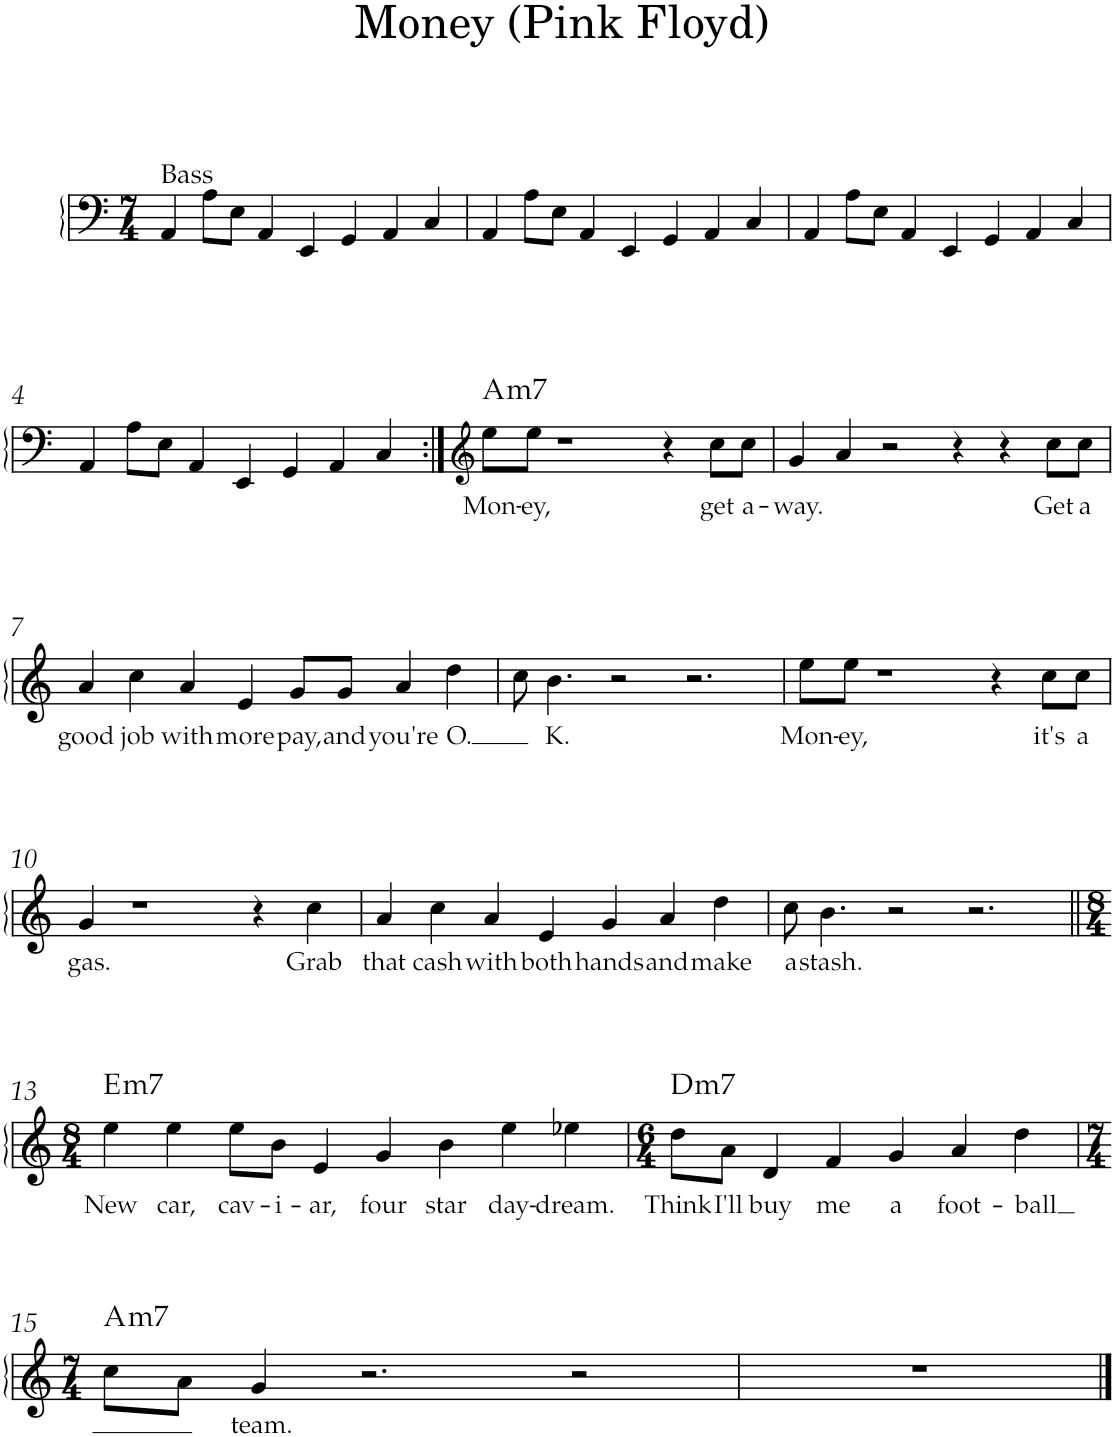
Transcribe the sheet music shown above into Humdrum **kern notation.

**kern	**text	**harte
*part1	*part1	*part1
*staff1	*staff1	*
*I"P1	*	*
*clefF4	*	*
*k[]	*	*
*M7/4	*	*
=1	=1	=1
!LO:TX:a:t=Bass	!	!
4AA/	.	.
8A\L	.	.
8E\J	.	.
4AA/	.	.
4EE/	.	.
4GG/	.	.
4AA/	.	.
4C/	.	.
=2	=2	=2
4AA/	.	.
8A\L	.	.
8E\J	.	.
4AA/	.	.
4EE/	.	.
4GG/	.	.
4AA/	.	.
4C/	.	.
=3	=3	=3
4AA/	.	.
8A\L	.	.
8E\J	.	.
4AA/	.	.
4EE/	.	.
4GG/	.	.
4AA/	.	.
4C/	.	.
!!LO:LB:g=z
=4	=4	=4
4AA/	.	.
8A\L	.	.
8E\J	.	.
4AA/	.	.
4EE/	.	.
4GG/	.	.
4AA/	.	.
4C/	.	.
=5:|!	=5:|!	=5:|!
*clefG2	*	*
!	!LO:LY:b	!LO:H:kt=m7
8ee\L	Mon-	A:min7
!	!LO:LY:b	!
8ee\J	-ey,	.
1r	.	.
4r	.	.
!	!LO:LY:b	!
8cc\L	get	.
!	!LO:LY:b	!
8cc\J	a-	.
=6	=6	=6
!	!LO:LY:b	!
4g/	-way.	.
4a/	.	.
2r	.	.
4r	.	.
4r	.	.
!	!LO:LY:b	!
8cc\L	Get	.
!	!LO:LY:b	!
8cc\J	a	.
!!LO:LB:g=z
=7	=7	=7
!	!LO:LY:b	!
4a/	good	.
!	!LO:LY:b	!
4cc\	job	.
!	!LO:LY:b	!
4a/	with	.
!	!LO:LY:b	!
4e/	more	.
!	!LO:LY:b	!
8g/L	pay,	.
!	!LO:LY:b	!
8g/J	and	.
!	!LO:LY:b	!
4a/	you're	.
!	!LO:LY:b	!
4dd\	O.	.
=8	=8	=8
8cc\	.	.
!	!LO:LY:b	!
4.b\	K.	.
2r	.	.
2.r	.	.
=9	=9	=9
!	!LO:LY:b	!
8ee\L	Mon-	.
!	!LO:LY:b	!
8ee\J	-ey,	.
1r	.	.
4r	.	.
!	!LO:LY:b	!
8cc\L	it's	.
!	!LO:LY:b	!
8cc\J	a	.
!!LO:LB:g=z
=10	=10	=10
!	!LO:LY:b	!
4g/	gas.	.
1r	.	.
4r	.	.
!	!LO:LY:b	!
4cc\	Grab	.
=11	=11	=11
!	!LO:LY:b	!
4a/	that	.
!	!LO:LY:b	!
4cc\	cash	.
!	!LO:LY:b	!
4a/	with	.
!	!LO:LY:b	!
4e/	both	.
!	!LO:LY:b	!
4g/	hands	.
!	!LO:LY:b	!
4a/	and	.
!	!LO:LY:b	!
4dd\	make	.
=12	=12	=12
!	!LO:LY:b	!
8cc\	a	.
!	!LO:LY:b	!
4.b\	stash.	.
2r	.	.
2.r	.	.
!!LO:LB:g=z
=13||	=13||	=13||
*M8/4	*	*
!	!LO:LY:b	!LO:H:kt=m7
4ee\	New	E:min7
!	!LO:LY:b	!
4ee\	car,	.
!	!LO:LY:b	!
8ee\L	cav-	.
!	!LO:LY:b	!
8b\J	-i-	.
!	!LO:LY:b	!
4e/	-ar,	.
!	!LO:LY:b	!
4g/	four	.
!	!LO:LY:b	!
4b\	star	.
!	!LO:LY:b	!
4ee\	day-	.
!	!LO:LY:b	!
4ee-X\	-dream.	.
=14	=14	=14
*M6/4	*	*
!	!LO:LY:b	!LO:H:kt=m7
8dd\L	Think	D:min7
!	!LO:LY:b	!
8a\J	I'll	.
!	!LO:LY:b	!
4d/	buy	.
!	!LO:LY:b	!
4f/	me	.
!	!LO:LY:b	!
4g/	a	.
!	!LO:LY:b	!
4a/	foot-	.
!	!LO:LY:b	!
4dd\	-ball	.
!!LO:LB:g=z
=15	=15	=15
*M7/4	*	*
!	!	!LO:H:kt=m7
8cc\L	.	A:min7
8a\J	.	.
!	!LO:LY:b	!
4g/	team.	.
2.r	.	.
2r	.	.
=16	=16	=16
1..r	.	.
==	==	==
*-	*-	*-
